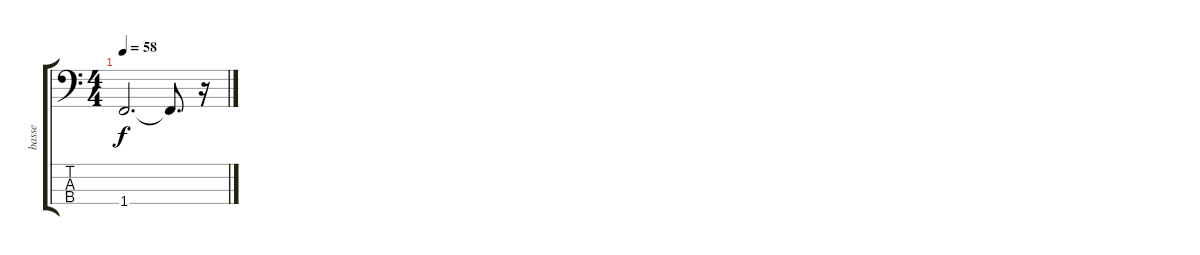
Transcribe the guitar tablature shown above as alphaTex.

\track ("basse" "basse") {instrument electricbassfinger}
\staff {score tabs}
\tuning (G2 D2 A1 E1) {hide}
\ts (4 4)
\tempo 58
\clef f4
\ks c
1.4.2{d dy f} 1.4{t}.8{d} r.16
